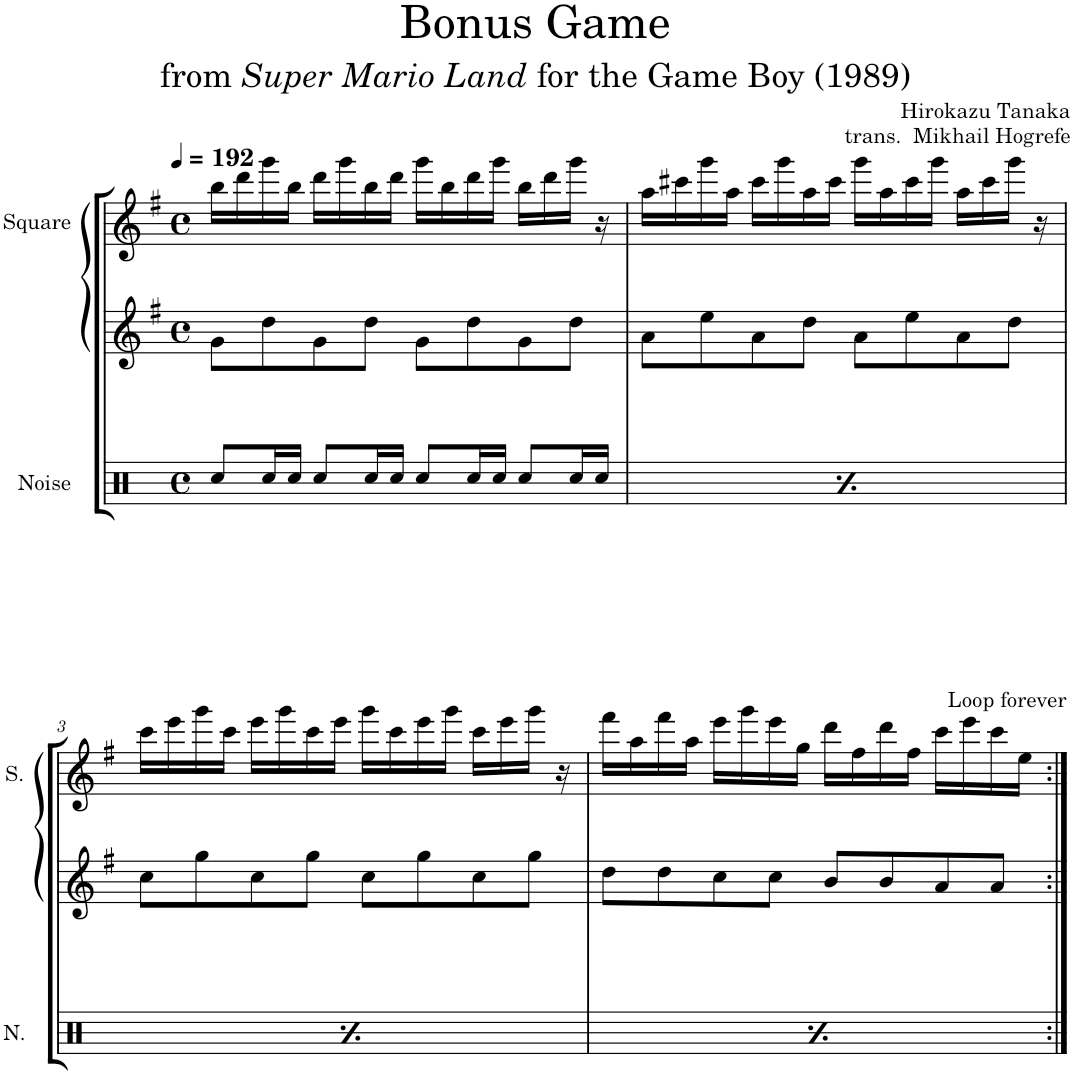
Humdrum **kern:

**kern	**kern	**kern
*part3	*part2	*part1
*staff3	*staff2	*staff1
*I"Noise	*I"Square Synthesizer	*I"Square
*I'N.	*	*I'S.
*clefX	*clefG2	*clefG2
*k[]	*k[f#]	*k[f#]
*M4/4	*M4/4	*M4/4
*met(c)	*met(c)	*met(c)
*MM192	*MM192	*MM192
=1	=1	=1
8Rcc/L	8g\L	16bb\LL
.	.	16ddd\
16Rcc/L	8dd\	16ggg\
16Rcc/JJ	.	16bb\JJ
8Rcc/L	8g\	16ddd\LL
.	.	16ggg\
16Rcc/L	8dd\J	16bb\
16Rcc/JJ	.	16ddd\JJ
8Rcc/L	8g\L	16ggg\LL
.	.	16bb\
16Rcc/L	8dd\	16ddd\
16Rcc/JJ	.	16ggg\JJ
8Rcc/L	8g\	16bb\LL
.	.	16ddd\
16Rcc/L	8dd\J	16ggg\JJ
16Rcc/JJ	.	16r
=2	=2	=2
8Rcc/L	8a\L	16aa\LL
.	.	16ccc#X\
16Rcc/L	8ee\	16ggg\
16Rcc/JJ	.	16aa\JJ
8Rcc/L	8a\	16ccc#\LL
.	.	16ggg\
16Rcc/L	8dd\J	16aa\
16Rcc/JJ	.	16ccc#\JJ
8Rcc/L	8a\L	16ggg\LL
.	.	16aa\
16Rcc/L	8ee\	16ccc#\
16Rcc/JJ	.	16ggg\JJ
8Rcc/L	8a\	16aa\LL
.	.	16ccc#\
16Rcc/L	8dd\J	16ggg\JJ
16Rcc/JJ	.	16r
!!LO:LB:g=z
=3	=3	=3
8Rcc/L	8cc\L	16ccc\LL
.	.	16eee\
16Rcc/L	8gg\	16ggg\
16Rcc/JJ	.	16ccc\JJ
8Rcc/L	8cc\	16eee\LL
.	.	16ggg\
16Rcc/L	8gg\J	16ccc\
16Rcc/JJ	.	16eee\JJ
8Rcc/L	8cc\L	16ggg\LL
.	.	16ccc\
16Rcc/L	8gg\	16eee\
16Rcc/JJ	.	16ggg\JJ
8Rcc/L	8cc\	16ccc\LL
.	.	16eee\
16Rcc/L	8gg\J	16ggg\JJ
16Rcc/JJ	.	16r
=4	=4	=4
8Rcc/L	8dd\L	16fff#\LL
.	.	16aa\
16Rcc/L	8dd\	16fff#\
16Rcc/JJ	.	16aa\JJ
8Rcc/L	8cc\	16eee\LL
.	.	16ggg\
16Rcc/L	8cc\J	16eee\
16Rcc/JJ	.	16gg\JJ
8Rcc/L	8b/L	16ddd\LL
.	.	16ff#\
16Rcc/L	8b/	16ddd\
16Rcc/JJ	.	16ff#\JJ
!	!	!LO:TX:a:t=Loop forever
8Rcc/L	8a/	16ccc\LL
.	.	16eee\
16Rcc/L	8a/J	16ccc\
16Rcc/JJ	.	16ee\JJ
=:|!	=:|!	=:|!
*-	*-	*-
